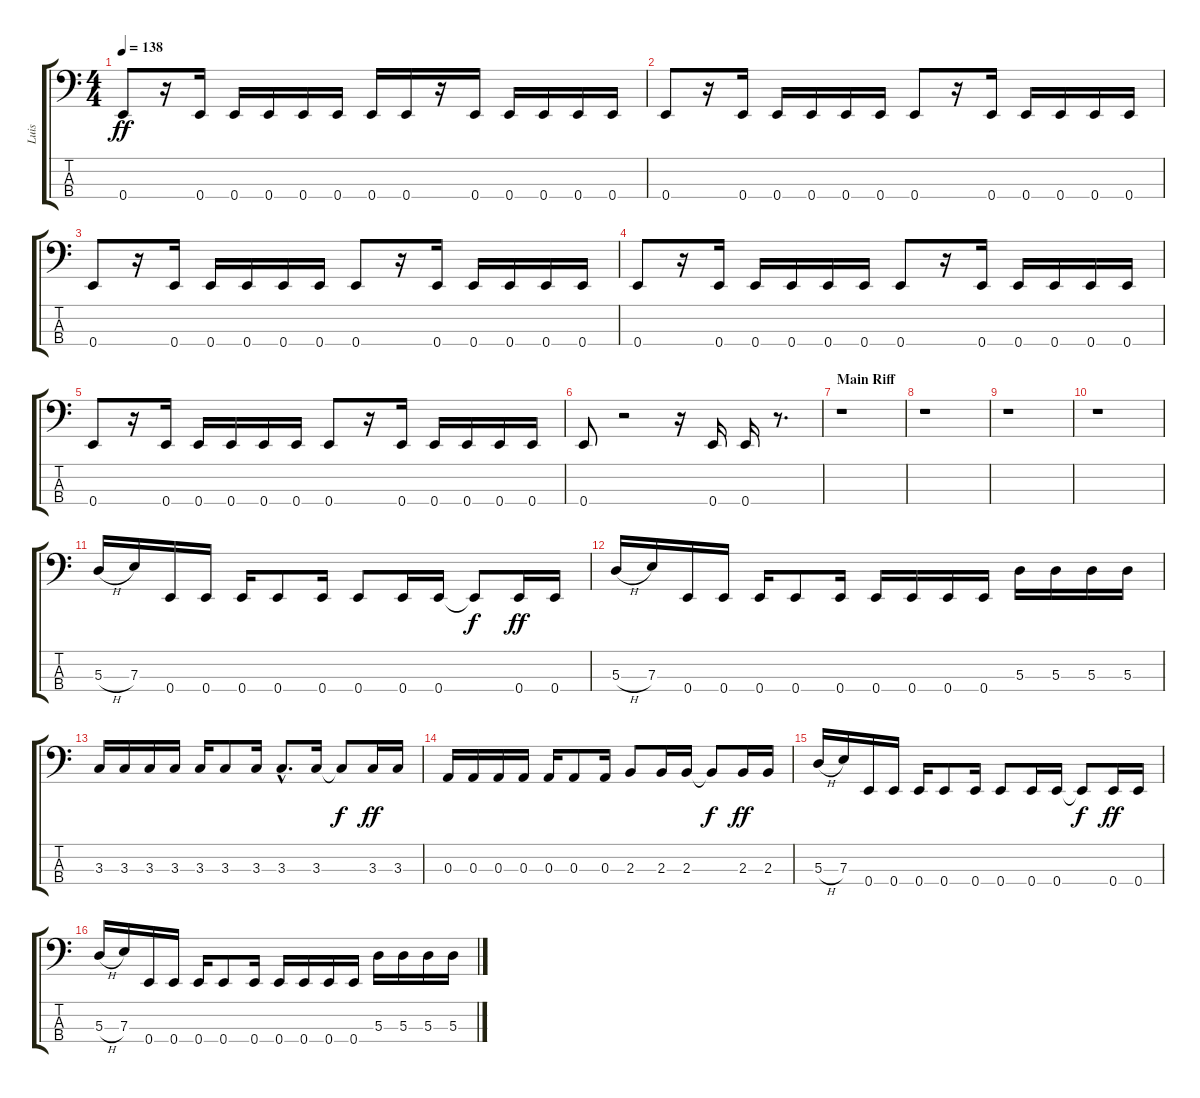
\track ("Luis" "Luis") {instrument electricbassfinger}
\staff {score tabs}
\tuning (G2 D2 A1 E1) {hide}
\ts (4 4)
\tempo 138
\clef f4
\ks c
0.4.8{dy ff} r.16 0.4.16 0.4.16 0.4.16 0.4.16 0.4.16 0.4.16 0.4.16 r.16 0.4.16 0.4.16 0.4.16 0.4.16 0.4.16 |
0.4.8 r.16 0.4.16 0.4.16 0.4.16 0.4.16 0.4.16 0.4.8 r.16 0.4.16 0.4.16 0.4.16 0.4.16 0.4.16 |
0.4.8 r.16 0.4.16 0.4.16 0.4.16 0.4.16 0.4.16 0.4.8 r.16 0.4.16 0.4.16 0.4.16 0.4.16 0.4.16 |
0.4.8 r.16 0.4.16 0.4.16 0.4.16 0.4.16 0.4.16 0.4.8 r.16 0.4.16 0.4.16 0.4.16 0.4.16 0.4.16 |
0.4.8 r.16 0.4.16 0.4.16 0.4.16 0.4.16 0.4.16 0.4.8 r.16 0.4.16 0.4.16 0.4.16 0.4.16 0.4.16 |
0.4.8 r.2 r.16 0.4.16 0.4.16 r.8{d} |
\section ("" "Main Riff")
r.1 |
r.1 |
r.1 |
r.1 |
5.3{h}.16 7.3.16 0.4.16 0.4.16 0.4.16 0.4.8 0.4.16 0.4.8 0.4.16 0.4.16 0.4{t}.8{dy f} 0.4.16{dy ff} 0.4.16 |
5.3{h}.16 7.3.16 0.4.16 0.4.16 0.4.16 0.4.8 0.4.16 0.4.16 0.4.16 0.4.16 0.4.16 5.3.16 5.3.16 5.3.16 5.3.16 |
3.3.16 3.3.16 3.3.16 3.3.16 3.3.16 3.3.8 3.3.16 3.3{hac}.8{d} 3.3.16 3.3{t}.8{dy f} 3.3.16{dy ff} 3.3.16 |
0.3.16 0.3.16 0.3.16 0.3.16 0.3.16 0.3.8 0.3.16 2.3.8 2.3.16 2.3.16 2.3{t}.8{dy f} 2.3.16{dy ff} 2.3.16 |
5.3{h}.16 7.3.16 0.4.16 0.4.16 0.4.16 0.4.8 0.4.16 0.4.8 0.4.16 0.4.16 0.4{t}.8{dy f} 0.4.16{dy ff} 0.4.16 |
5.3{h}.16 7.3.16 0.4.16 0.4.16 0.4.16 0.4.8 0.4.16 0.4.16 0.4.16 0.4.16 0.4.16 5.3.16 5.3.16 5.3.16 5.3.16
